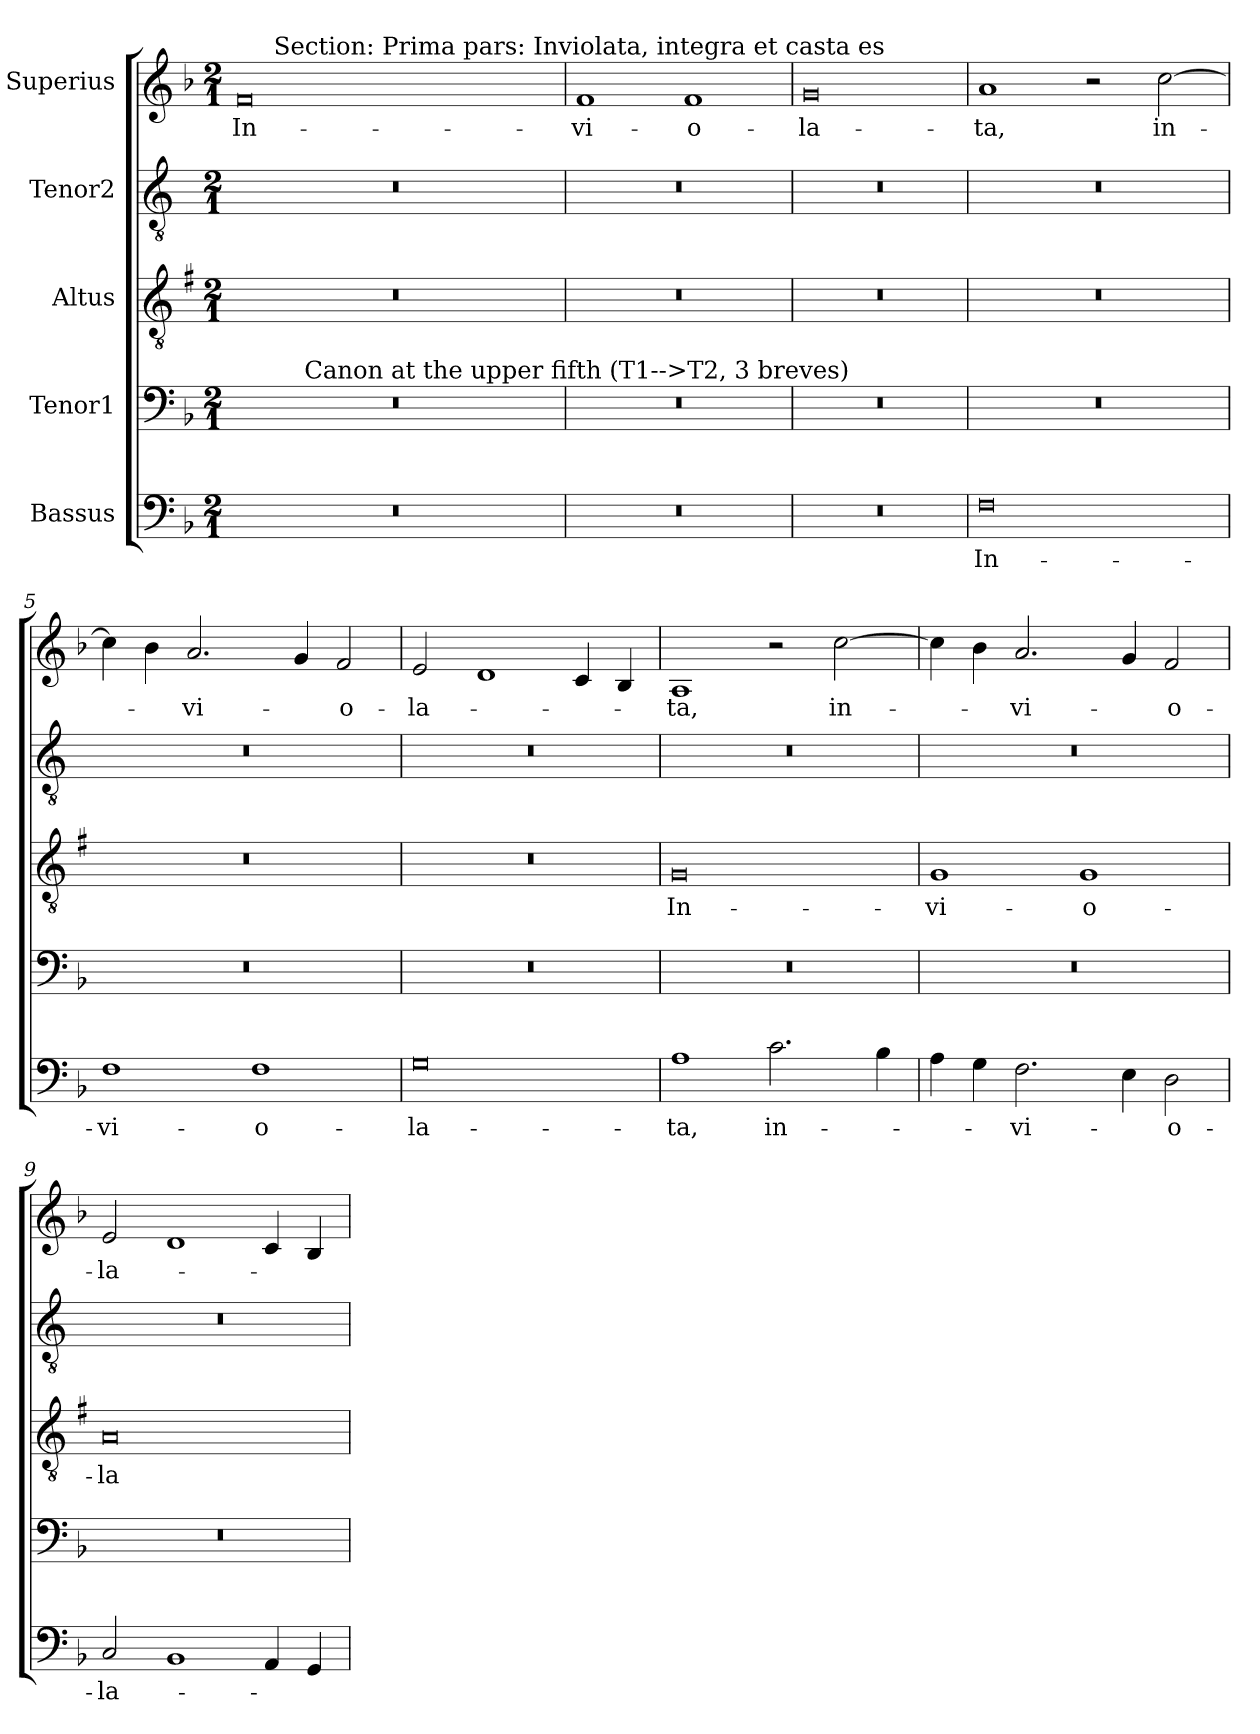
**kern	**text	**kern	**kern	**text	**kern	**kern	**text
*part5	*part5	*part4	*part3	*part3	*part2	*part1	*part1
*staff5	*staff5	*staff4	*staff3	*staff3	*staff2	*staff1	*staff1
*I"Bassus	*	*I"Tenor1	*I"Altus	*	*I"Tenor2	*I"Superius	*
*clefF4	*	*clefF4	*clefGv2	*	*clefGv2	*clefG2	*
*	*	*	*ITrd1c2	*	*	*	*
*k[b-]	*	*k[b-]	*k[b-]	*	*k[]	*k[b-]	*
*F:	*	*F:	*F:	*	*	*F:	*
*M2/1	*	*M2/1	*M2/1	*	*M2/1	*M2/1	*
*MM120	*	*MM120	*MM120	*	*MM120	*MM120	*
=1	=1	=1	=1	=1	=1	=1	=1
!	!	!	!	!	!	!	!LO:LY:b
*	*	*^	*	*	*	*^	*
0r	.	0r	6..ryy	0r	.	0r	0f	6ryy	In-
!	!	!	!	!	!	!	!	!LO:TX:a:t=Section&colon; Prima pars&colon; Inviolata, integra et casta es	!
.	.	.	.	.	.	.	.	3%2ryy	.
!	!	!	!LO:TX:a:t=Canon at the upper fifth (T1-->T2, 3 breves)	!	!	!	!	!	!
.	.	.	3%2ryy	.	.	.	.	.	.
.	.	.	.	.	.	.	.	3%2..ryy	.
.	.	.	3%2ryy	.	.	.	.	.	.
.	.	.	3ryy	.	.	.	.	.	.
.	.	.	24ryy	.	.	.	.	.	.
=2	=2	=2	=2	=2	=2	=2	=2	=2	=2
!	!	!	!	!	!	!	!	!	!LO:LY:b
*	*	*v	*v	*	*	*	*v	*v	*
0r	.	0r	0r	.	0r	1f	-vi-
!	!	!	!	!	!	!	!LO:LY:b
.	.	.	.	.	.	1f	-o-
=3	=3	=3	=3	=3	=3	=3	=3
!	!	!	!	!	!	!	!LO:LY:b
0r	.	0r	0r	.	0r	0g	-la-
=4	=4	=4	=4	=4	=4	=4	=4
!	!LO:LY:b	!	!	!	!	!	!LO:LY:b
0F	In-	0r	0r	.	0r	1a	-ta,
.	.	.	.	.	.	2r	.
!	!	!	!	!	!	!	!LO:LY:b
.	.	.	.	.	.	[2cc\	in-
=5	=5	=5	=5	=5	=5	=5	=5
!	!LO:LY:b	!	!	!	!	!	!
1F	-vi-	0r	0r	.	0r	4cc\]	.
.	.	.	.	.	.	4b-\	.
!	!	!	!	!	!	!	!LO:LY:b
.	.	.	.	.	.	2.a/	-vi-
!	!LO:LY:b	!	!	!	!	!	!
1F	-o-	.	.	.	.	.	.
.	.	.	.	.	.	4g/	.
!	!	!	!	!	!	!	!LO:LY:b
.	.	.	.	.	.	2f/	-o-
=6	=6	=6	=6	=6	=6	=6	=6
!	!LO:LY:b	!	!	!	!	!	!LO:LY:b
0G	-la-	0r	0r	.	0r	2e/	-la-
.	.	.	.	.	.	1d	.
.	.	.	.	.	.	4c/	.
.	.	.	.	.	.	4B-/	.
=7	=7	=7	=7	=7	=7	=7	=7
!	!LO:LY:b	!	!	!LO:LY:b	!	!	!LO:LY:b
1A	-ta,	0r	0F	In-	0r	1A	-ta,
!	!LO:LY:b	!	!	!	!	!	!
2.c\	in-	.	.	.	.	2r	.
!	!	!	!	!	!	!	!LO:LY:b
.	.	.	.	.	.	[2cc\	in-
4B-\	.	.	.	.	.	.	.
=8	=8	=8	=8	=8	=8	=8	=8
!	!	!	!	!LO:LY:b	!	!	!
4A\	.	0r	1F	-vi-	0r	4cc\]	.
4G\	.	.	.	.	.	4b-\	.
!	!LO:LY:b	!	!	!	!	!	!LO:LY:b
2.F\	-vi-	.	.	.	.	2.a/	-vi-
!	!	!	!	!LO:LY:b	!	!	!
.	.	.	1F	-o-	.	.	.
4E\	.	.	.	.	.	4g/	.
!	!LO:LY:b	!	!	!	!	!	!LO:LY:b
2D\	-o-	.	.	.	.	2f/	-o-
=9	=9	=9	=9	=9	=9	=9	=9
!	!LO:LY:b	!	!	!LO:LY:b	!	!	!LO:LY:b
2C/	-la-	0r	0G	-la-	0r	2e/	-la-
1BB-	.	.	.	.	.	1d	.
4AA/	.	.	.	.	.	4c/	.
4GG/	.	.	.	.	.	4B-/	.
=	=	=	=	=	=	=	=
*-	*-	*-	*-	*-	*-	*-	*-
